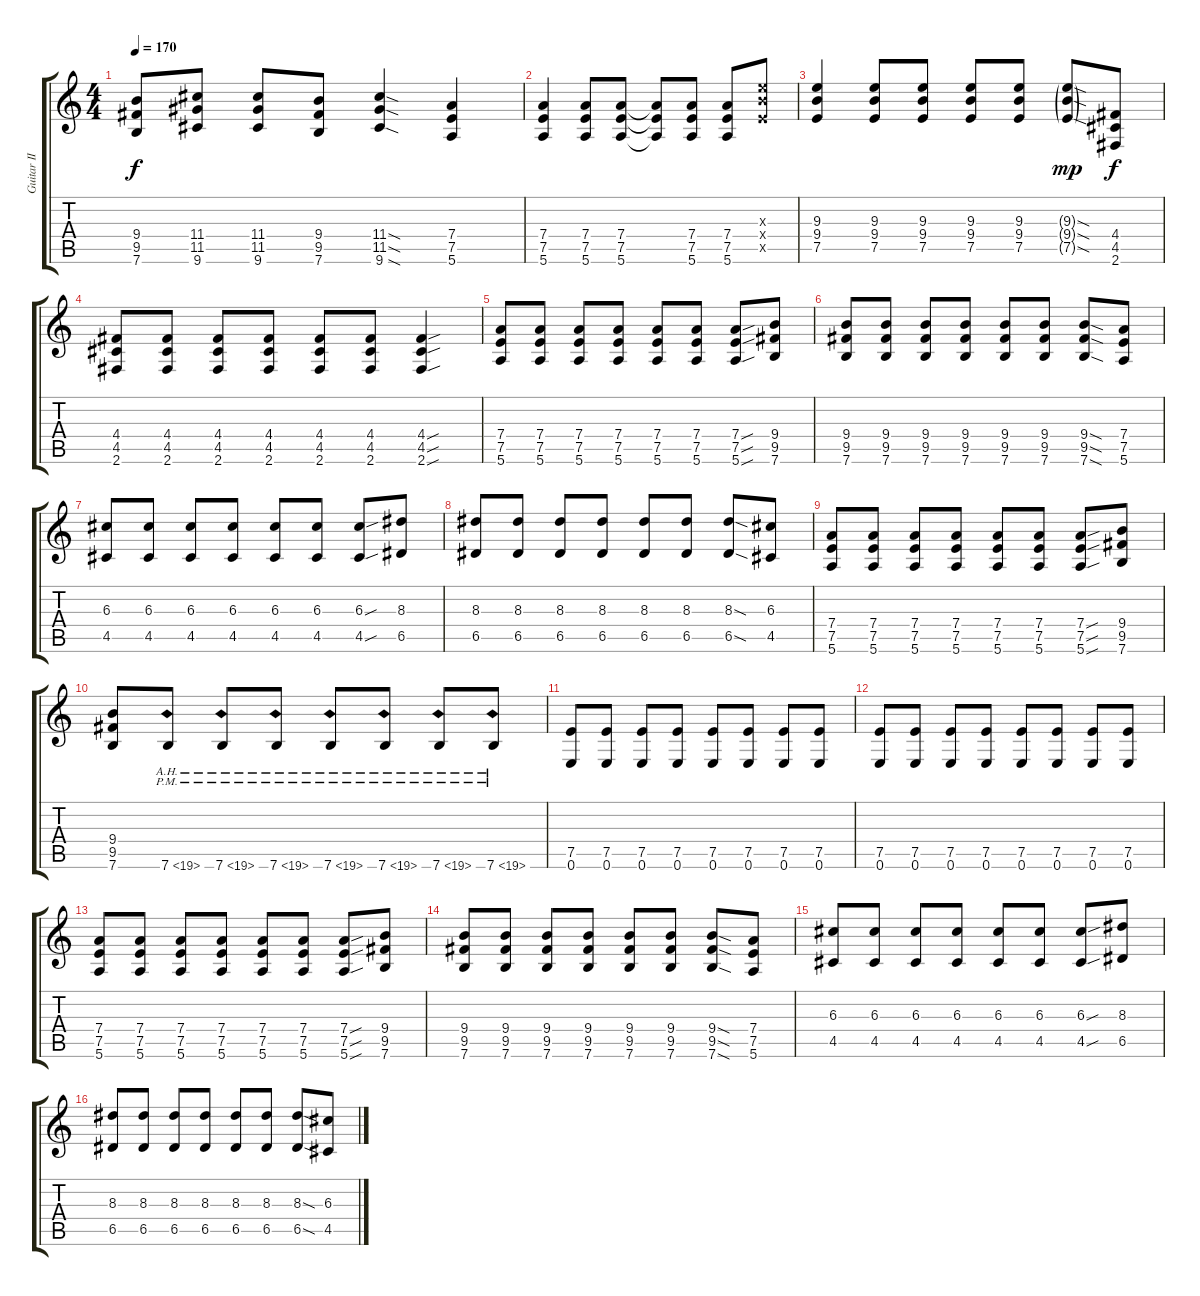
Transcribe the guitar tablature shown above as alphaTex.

\track ("Guitar II" "Guitar II") {instrument distortionguitar}
\staff {score tabs}
\tuning (E4 B3 G3 D3 A2 E2) {hide}
\ts (4 4)
\tempo 170
\clef g2
\ks c
(9.4 9.5 7.6).8{dy f} (11.4 11.5 9.6).8 (11.4 11.5 9.6).8 (9.4 9.5 7.6).8 (11.4{sod} 11.5{sod} 9.6{sod}).4 (7.4 7.5 5.6).4 |
(7.4 7.5 5.6).4 (7.4 7.5 5.6).8 (7.4 7.5 5.6).8 (7.4{t} 7.5{t} 5.6{t}).8 (7.4 7.5 5.6).8 (7.4 7.5 5.6).8 (9.3{x} 9.4{x} 7.5{x}).8 |
(9.3 9.4 7.5).4 (9.3 9.4 7.5).8 (9.3 9.4 7.5).8 (9.3 9.4 7.5).8 (9.3 9.4 7.5).8 (9.3{sod g} 9.4{sod g} 7.5{sod g}).8{dy mp} (4.4 4.5 2.6).8{dy f} |
(4.4 4.5 2.6).8 (4.4 4.5 2.6).8 (4.4 4.5 2.6).8 (4.4 4.5 2.6).8 (4.4 4.5 2.6).8 (4.4 4.5 2.6).8 (4.4{sou} 4.5{sou} 2.6{sou}).4 |
(7.4 7.5 5.6).8 (7.4 7.5 5.6).8 (7.4 7.5 5.6).8 (7.4 7.5 5.6).8 (7.4 7.5 5.6).8 (7.4 7.5 5.6).8 (7.4{sou} 7.5{sou} 5.6{sou}).8 (9.4 9.5 7.6).8 |
(9.4 9.5 7.6).8 (9.4 9.5 7.6).8 (9.4 9.5 7.6).8 (9.4 9.5 7.6).8 (9.4 9.5 7.6).8 (9.4 9.5 7.6).8 (9.4{sod} 9.5{sod} 7.6{sod}).8 (7.4 7.5 5.6).8 |
(6.3 4.5).8 (6.3 4.5).8 (6.3 4.5).8 (6.3 4.5).8 (6.3 4.5).8 (6.3 4.5).8 (6.3{sou} 4.5{sou}).8 (8.3 6.5).8 |
(8.3 6.5).8 (8.3 6.5).8 (8.3 6.5).8 (8.3 6.5).8 (8.3 6.5).8 (8.3 6.5).8 (8.3{sod} 6.5{sod}).8 (6.3 4.5).8 |
(7.4 7.5 5.6).8 (7.4 7.5 5.6).8 (7.4 7.5 5.6).8 (7.4 7.5 5.6).8 (7.4 7.5 5.6).8 (7.4 7.5 5.6).8 (7.4{sou} 7.5{sou} 5.6{sou}).8 (9.4 9.5 7.6).8 |
(9.4 9.5 7.6).8 7.6{ah 12 pm}.8 7.6{ah 12 pm}.8 7.6{ah 12 pm}.8 7.6{ah 12 pm}.8 7.6{ah 12 pm}.8 7.6{ah 12 pm}.8 7.6{ah 12 pm}.8 |
(7.5 0.6).8 (7.5 0.6).8 (7.5 0.6).8 (7.5 0.6).8 (7.5 0.6).8 (7.5 0.6).8 (7.5 0.6).8 (7.5 0.6).8 |
(7.5 0.6).8 (7.5 0.6).8 (7.5 0.6).8 (7.5 0.6).8 (7.5 0.6).8 (7.5 0.6).8 (7.5 0.6).8 (7.5 0.6).8 |
(7.4 7.5 5.6).8 (7.4 7.5 5.6).8 (7.4 7.5 5.6).8 (7.4 7.5 5.6).8 (7.4 7.5 5.6).8 (7.4 7.5 5.6).8 (7.4{sou} 7.5{sou} 5.6{sou}).8 (9.4 9.5 7.6).8 |
(9.4 9.5 7.6).8 (9.4 9.5 7.6).8 (9.4 9.5 7.6).8 (9.4 9.5 7.6).8 (9.4 9.5 7.6).8 (9.4 9.5 7.6).8 (9.4{sod} 9.5{sod} 7.6{sod}).8 (7.4 7.5 5.6).8 |
(6.3 4.5).8 (6.3 4.5).8 (6.3 4.5).8 (6.3 4.5).8 (6.3 4.5).8 (6.3 4.5).8 (6.3{sou} 4.5{sou}).8 (8.3 6.5).8 |
(8.3 6.5).8 (8.3 6.5).8 (8.3 6.5).8 (8.3 6.5).8 (8.3 6.5).8 (8.3 6.5).8 (8.3{sod} 6.5{sod}).8 (6.3 4.5).8
